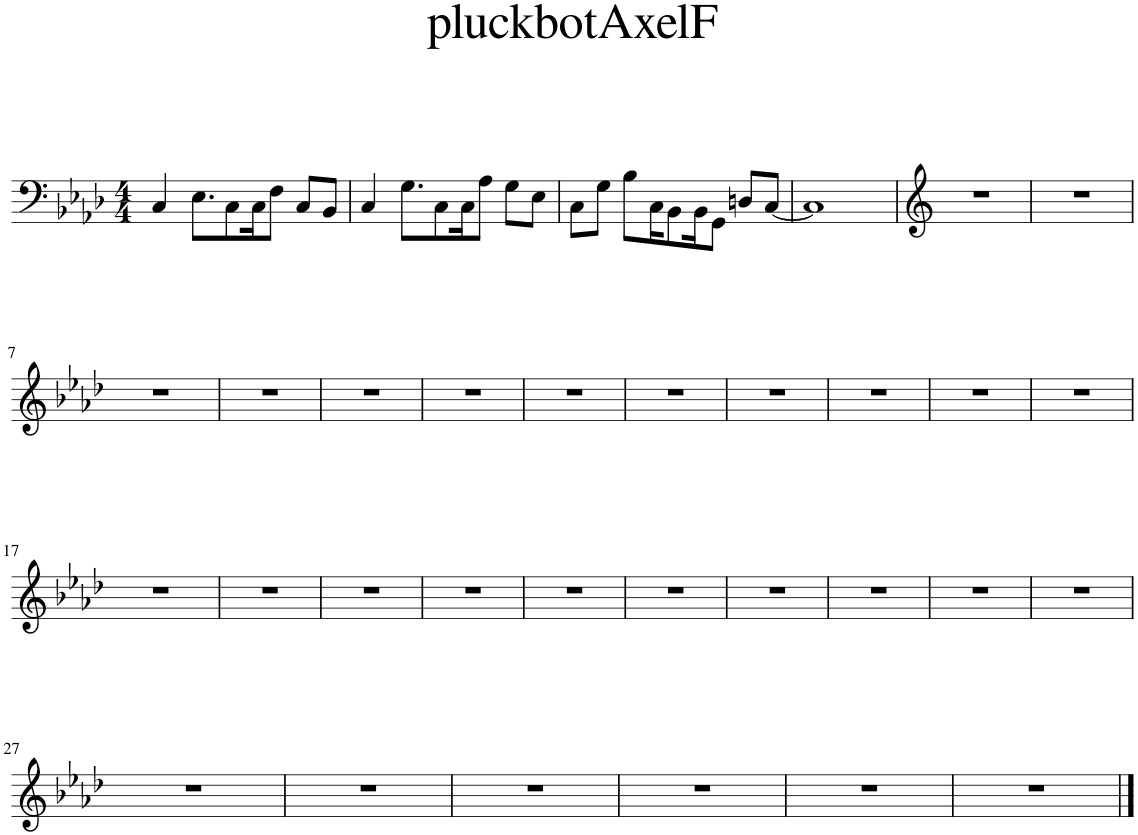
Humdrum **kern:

**kern
*part1
*staff1
*I"Piano
*I'Pno.
*clefF4
*k[b-e-a-d-]
*M4/4
=1
4C/
8.E-\L
8C\
16C\K
8F\J
8C/L
8BB-/J
=2
4C/
8.G\L
8C\
16C\K
8A-\J
8G\L
8E-\J
=3
8C\L
8G\J
8B-\L
16C\K
8BB-\
16BB-\K
8GG\J
8Dn/L
[8C/J
=4
1C]
=5
1r
=6
1r
!!LO:LB:g=z
=7
1r
=8
1r
=9
1r
=10
1r
=11
1r
=12
1r
=13
1r
=14
1r
=15
1r
=16
1r
!!LO:LB:g=z
=17
1r
=18
1r
=19
1r
=20
1r
=21
1r
=22
1r
=23
1r
=24
1r
=25
1r
=26
1r
!!LO:LB:g=z
=27
1r
=28
1r
=29
1r
=30
1r
=31
1r
=32
1r
==
*-
